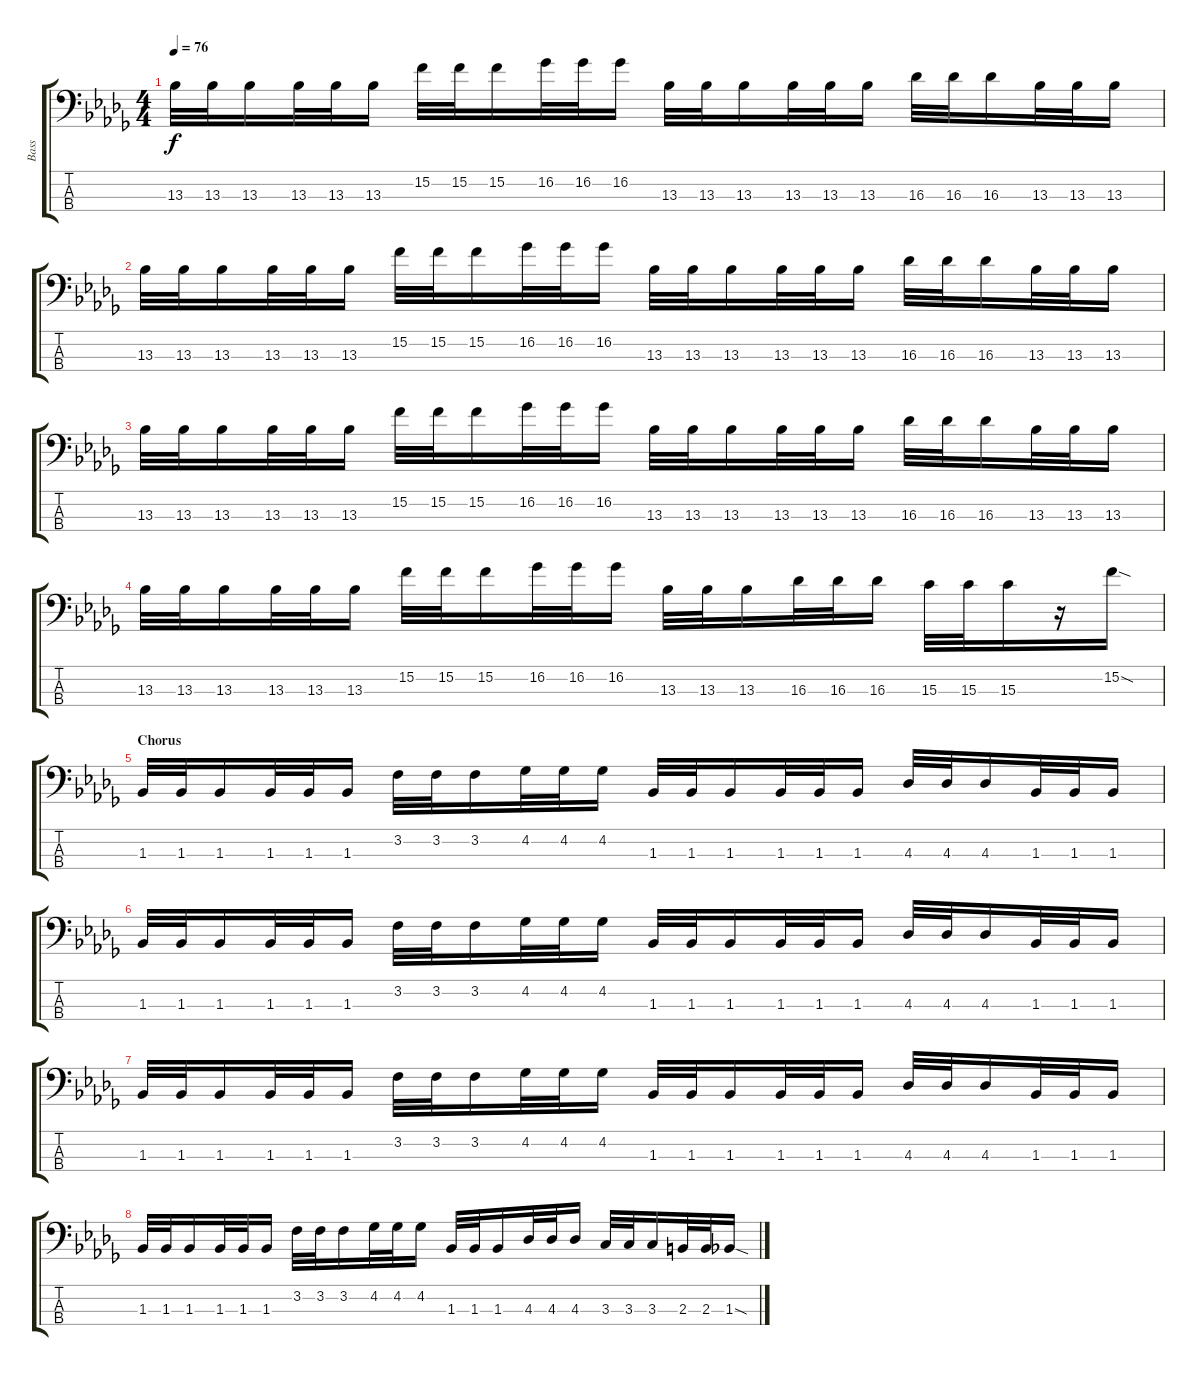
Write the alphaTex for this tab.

\track ("Bass" "Bass") {instrument slapbass2}
\staff {score tabs}
\tuning (G2 D2 A1 E1) {hide}
\ts (4 4)
\tempo 76
\clef f4
\ks db
13.3.32{dy f} 13.3.32 13.3.16 13.3.32 13.3.32 13.3.16 15.2.32 15.2.32 15.2.16 16.2.32 16.2.32 16.2.16 13.3.32 13.3.32 13.3.16 13.3.32 13.3.32 13.3.16 16.3.32 16.3.32 16.3.16 13.3.32 13.3.32 13.3.16 |
13.3.32 13.3.32 13.3.16 13.3.32 13.3.32 13.3.16 15.2.32 15.2.32 15.2.16 16.2.32 16.2.32 16.2.16 13.3.32 13.3.32 13.3.16 13.3.32 13.3.32 13.3.16 16.3.32 16.3.32 16.3.16 13.3.32 13.3.32 13.3.16 |
13.3.32 13.3.32 13.3.16 13.3.32 13.3.32 13.3.16 15.2.32 15.2.32 15.2.16 16.2.32 16.2.32 16.2.16 13.3.32 13.3.32 13.3.16 13.3.32 13.3.32 13.3.16 16.3.32 16.3.32 16.3.16 13.3.32 13.3.32 13.3.16 |
13.3.32 13.3.32 13.3.16 13.3.32 13.3.32 13.3.16 15.2.32 15.2.32 15.2.16 16.2.32 16.2.32 16.2.16 13.3.32 13.3.32 13.3.16 16.3.32 16.3.32 16.3.16 15.3.32 15.3.32 15.3.16 r.16 15.2{sod}.16 |
\section ("" "Chorus")
1.3.32 1.3.32 1.3.16 1.3.32 1.3.32 1.3.16 3.2.32 3.2.32 3.2.16 4.2.32 4.2.32 4.2.16 1.3.32 1.3.32 1.3.16 1.3.32 1.3.32 1.3.16 4.3.32 4.3.32 4.3.16 1.3.32 1.3.32 1.3.16 |
1.3.32 1.3.32 1.3.16 1.3.32 1.3.32 1.3.16 3.2.32 3.2.32 3.2.16 4.2.32 4.2.32 4.2.16 1.3.32 1.3.32 1.3.16 1.3.32 1.3.32 1.3.16 4.3.32 4.3.32 4.3.16 1.3.32 1.3.32 1.3.16 |
1.3.32 1.3.32 1.3.16 1.3.32 1.3.32 1.3.16 3.2.32 3.2.32 3.2.16 4.2.32 4.2.32 4.2.16 1.3.32 1.3.32 1.3.16 1.3.32 1.3.32 1.3.16 4.3.32 4.3.32 4.3.16 1.3.32 1.3.32 1.3.16 |
1.3.32 1.3.32 1.3.16 1.3.32 1.3.32 1.3.16 3.2.32 3.2.32 3.2.16 4.2.32 4.2.32 4.2.16 1.3.32 1.3.32 1.3.16 4.3.32 4.3.32 4.3.16 3.3.32 3.3.32 3.3.16 2.3.32 2.3.32 1.3{sod}.16
